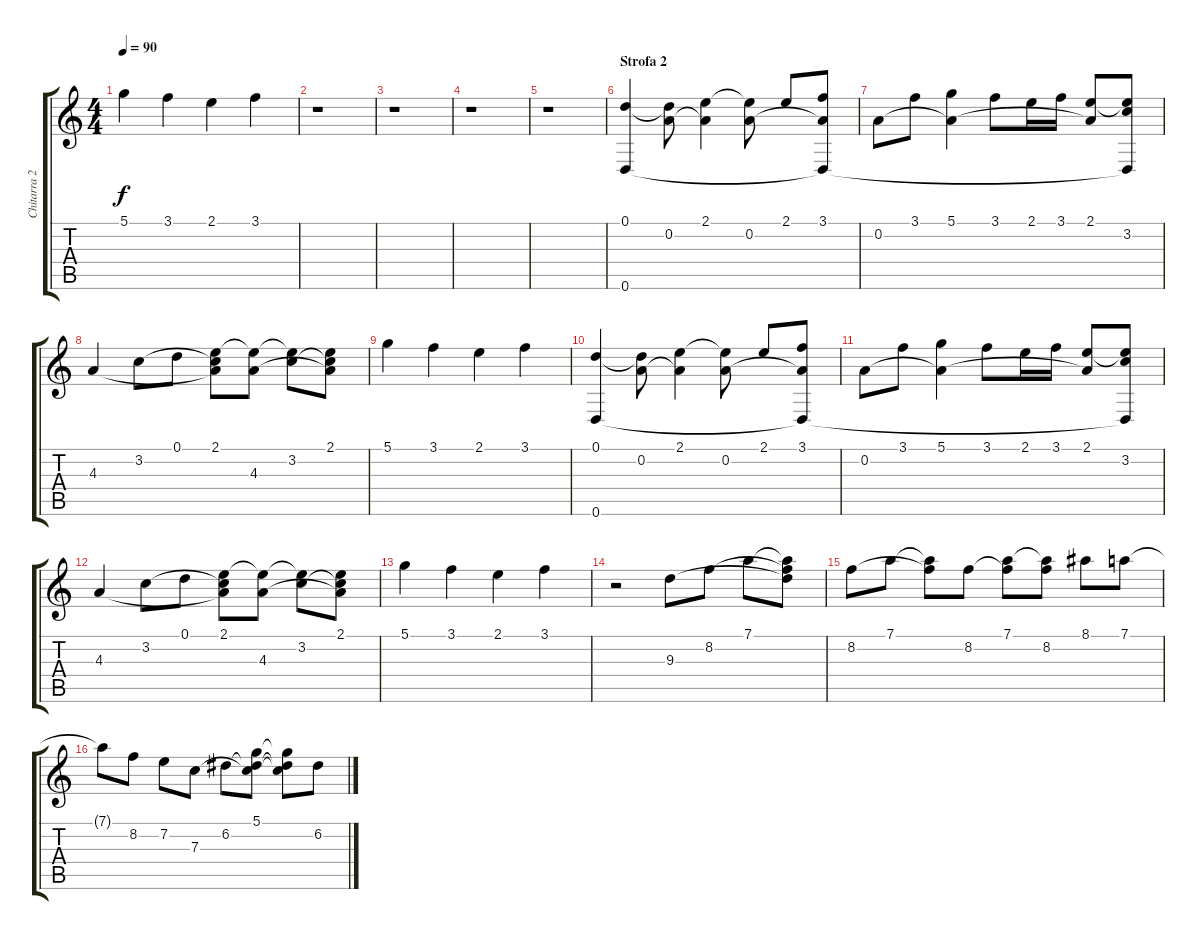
\track ("Chitarra 2" "Chitarra 2") {instrument acousticguitarsteel}
\staff {score tabs}
\tuning (D4 A3 F3 D3 A2 D2) {hide}
\ts (4 4)
\tempo 90
\clef g2
\ks c
5.1.4{dy f} 3.1.4 2.1.4 3.1.4 |
r.1 |
r.1 |
r.1 |
r.1 |
\section ("" "Strofa 2")
(0.1 0.6).4 (0.1{t} 0.2).8 (2.1 0.2{t}).4 (2.1{t} 0.2).8 2.1.8 (3.1 0.2{t} 0.6{t}).8 |
0.2.8 3.1.8 (5.1 0.2{t}).4 3.1.8 2.1.16 3.1.16 (2.1 0.2{t}).8 (2.1{t} 3.2 0.6{t}).8 |
4.3.4 3.2.8 0.1.8 (2.1 3.2{t} 4.3{t}).8 (2.1{t} 4.3).8 (2.1{t} 3.2).8 (2.1 3.2{t} 4.3{t}).8 |
5.1.4 3.1.4 2.1.4 3.1.4 |
(0.1 0.6).4 (0.1{t} 0.2).8 (2.1 0.2{t}).4 (2.1{t} 0.2).8 2.1.8 (3.1 0.2{t} 0.6{t}).8 |
0.2.8 3.1.8 (5.1 0.2{t}).4 3.1.8 2.1.16 3.1.16 (2.1 0.2{t}).8 (2.1{t} 3.2 0.6{t}).8 |
4.3.4 3.2.8 0.1.8 (2.1 3.2{t} 4.3{t}).8 (2.1{t} 4.3).8 (2.1{t} 3.2).8 (2.1 3.2{t} 4.3{t}).8 |
5.1.4 3.1.4 2.1.4 3.1.4 |
r.2 9.3.8 8.2.8 7.1.8 (7.1{t} 8.2{t} 9.3{t}).8 |
8.2.8 7.1.8 (7.1{t} 8.2{t}).8 8.2.8 (7.1 8.2{t}).8 (7.1{t} 8.2).8 8.1.8 7.1.8 |
7.1{t}.8 8.2.8 7.2.8 7.3.8 6.2.8 (5.1 6.2{t} 7.3{t}).8 (5.1{t} 6.2{t} 7.3{t}).8 6.2.8
